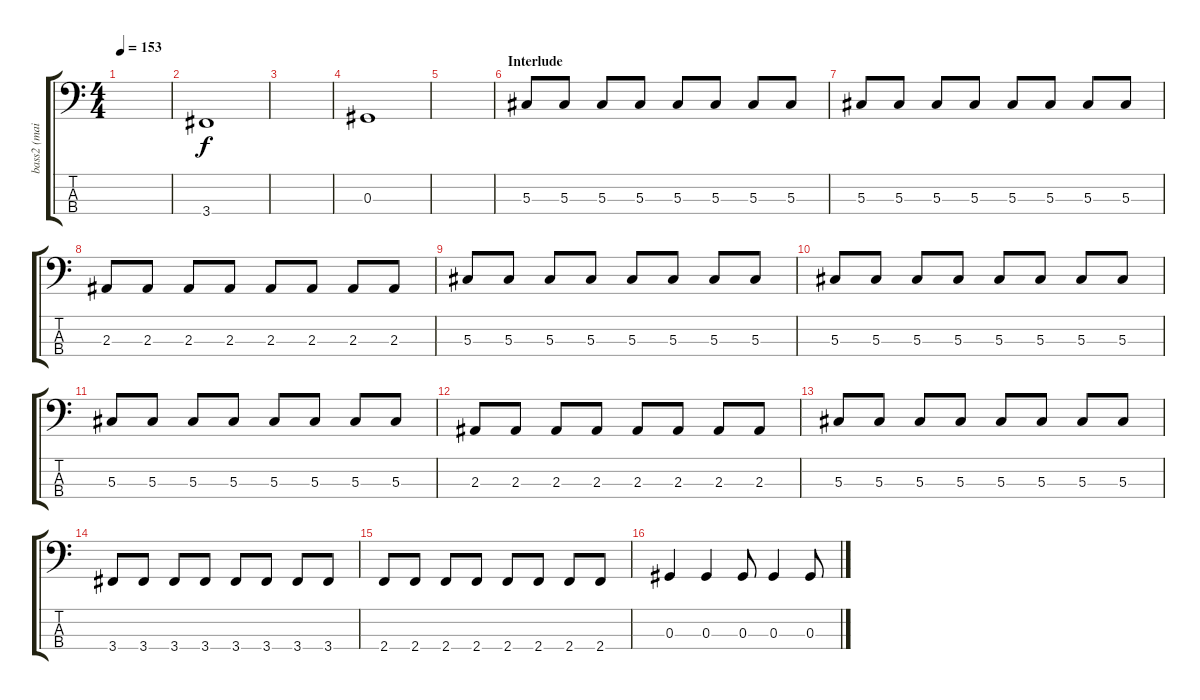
\track ("bass2 (main)" "bass2 (mai") {instrument electricbasspick}
\staff {score tabs}
\tuning (Gb2 Db2 Ab1 Eb1) {hide}
\ts (4 4)
\tempo 153
\clef f4
\ks c
|
3.4.1 |
|
0.3.1 |
|
\section ("" "Interlude")
5.3.8{dy f volume 11} 5.3.8 5.3.8 5.3.8 5.3.8 5.3.8 5.3.8 5.3.8 |
5.3.8 5.3.8 5.3.8 5.3.8 5.3.8 5.3.8 5.3.8 5.3.8 |
2.3.8 2.3.8 2.3.8 2.3.8 2.3.8 2.3.8 2.3.8 2.3.8 |
5.3.8 5.3.8 5.3.8 5.3.8 5.3.8 5.3.8 5.3.8 5.3.8 |
5.3.8 5.3.8 5.3.8 5.3.8 5.3.8 5.3.8 5.3.8 5.3.8 |
5.3.8 5.3.8 5.3.8 5.3.8 5.3.8 5.3.8 5.3.8 5.3.8 |
2.3.8 2.3.8 2.3.8 2.3.8 2.3.8 2.3.8 2.3.8 2.3.8 |
5.3.8 5.3.8 5.3.8 5.3.8 5.3.8 5.3.8 5.3.8 5.3.8 |
3.4.8 3.4.8 3.4.8 3.4.8 3.4.8 3.4.8 3.4.8 3.4.8 |
2.4.8 2.4.8 2.4.8 2.4.8 2.4.8 2.4.8 2.4.8 2.4.8 |
0.3.4 0.3.4 0.3.8 0.3.4 0.3.8
